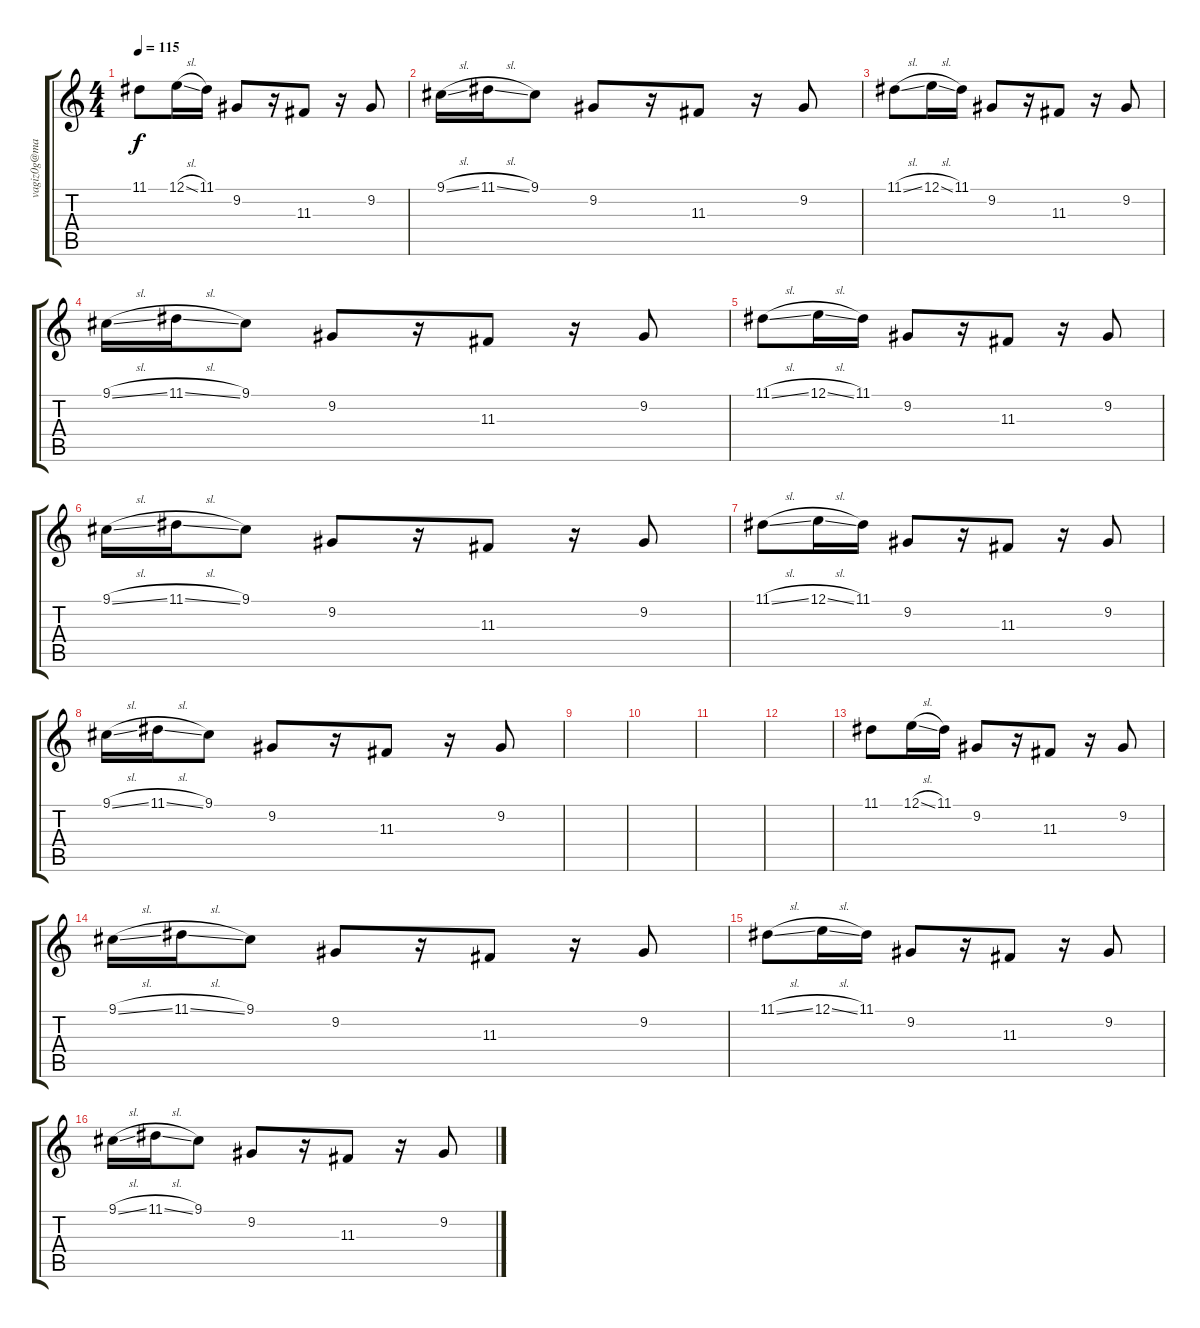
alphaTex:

\track ("" "vagiz0g@ma") {instrument kalimba}
\staff {score tabs}
\tuning (E4 B3 G3 D3 A2 E2) {hide}
\ts (4 4)
\tempo 115
\clef g2
\ks c
11.1.8{dy f} 12.1{sl}.16 11.1.16 9.2.8 r.16 11.3.8 r.16 9.2.8 |
9.1{sl}.16 11.1{sl}.16 9.1.8 9.2.8 r.16 11.3.8 r.16 9.2.8 |
11.1{sl}.8 12.1{sl}.16 11.1.16 9.2.8 r.16 11.3.8 r.16 9.2.8 |
9.1{sl}.16 11.1{sl}.16 9.1.8 9.2.8 r.16 11.3.8 r.16 9.2.8 |
11.1{sl}.8 12.1{sl}.16 11.1.16 9.2.8 r.16 11.3.8 r.16 9.2.8 |
9.1{sl}.16 11.1{sl}.16 9.1.8 9.2.8 r.16 11.3.8 r.16 9.2.8 |
11.1{sl}.8 12.1{sl}.16 11.1.16 9.2.8 r.16 11.3.8 r.16 9.2.8 |
9.1{sl}.16 11.1{sl}.16 9.1.8 9.2.8 r.16 11.3.8 r.16 9.2.8 |
|
|
|
|
11.1.8 12.1{sl}.16 11.1.16 9.2.8 r.16 11.3.8 r.16 9.2.8 |
9.1{sl}.16 11.1{sl}.16 9.1.8 9.2.8 r.16 11.3.8 r.16 9.2.8 |
11.1{sl}.8 12.1{sl}.16 11.1.16 9.2.8 r.16 11.3.8 r.16 9.2.8 |
9.1{sl}.16 11.1{sl}.16 9.1.8 9.2.8 r.16 11.3.8 r.16 9.2.8
